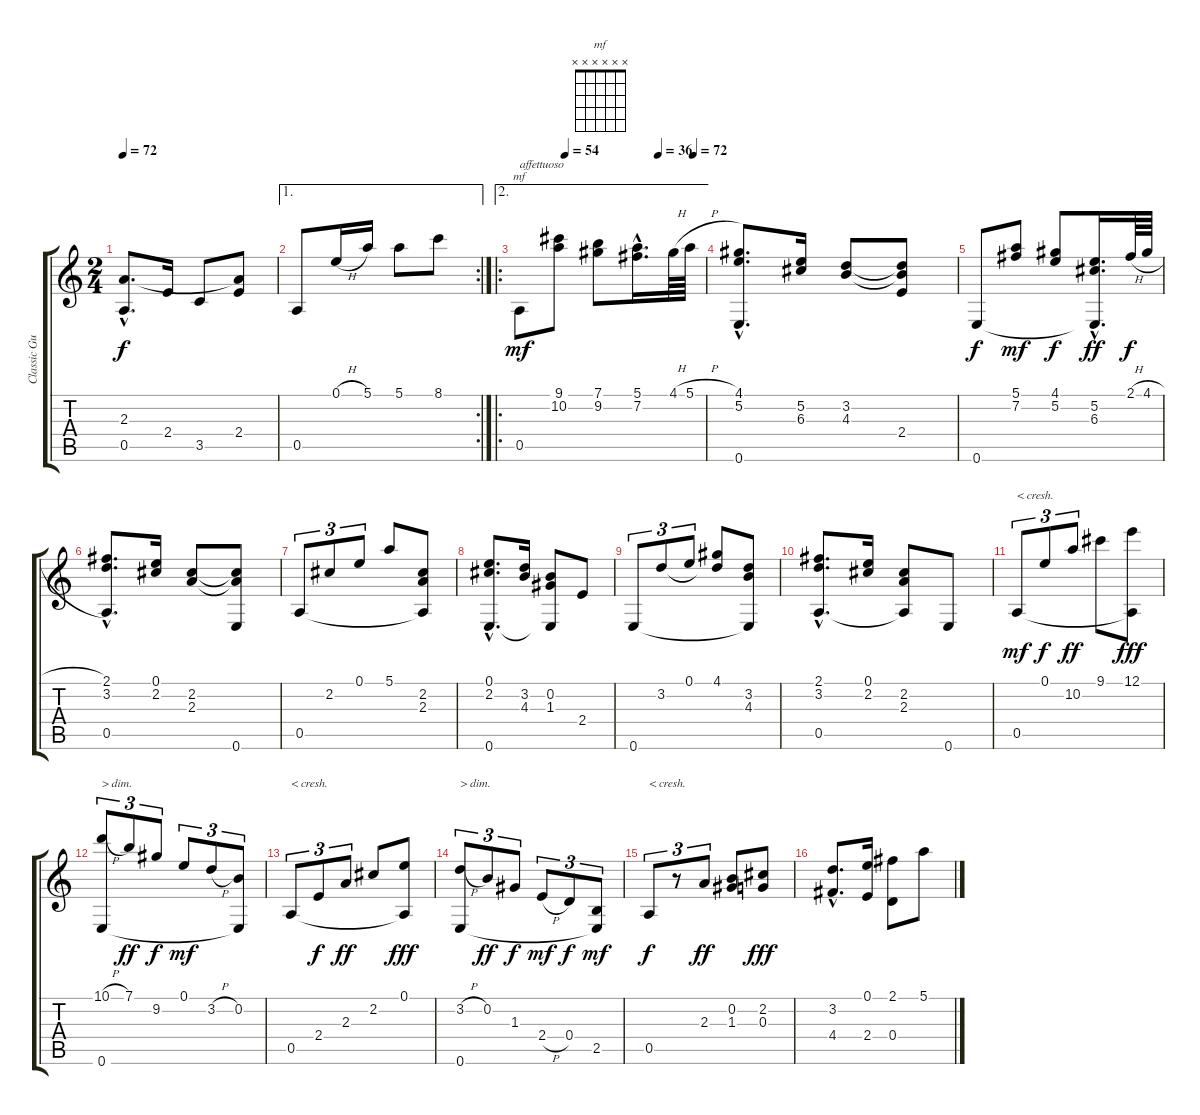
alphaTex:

\track ("Classic Guitar" "Classic Gu") {instrument acousticguitarnylon}
\staff {score tabs}
\tuning (E4 B3 G3 D3 A2 E2) {hide}
\chord ("mf" x x x x x x)
\ts (2 4)
\tempo 72
\clef g2
\ks aminor
(2.3{hac} 0.5{hac}).8{d dy f} 2.4.16 3.5.8 (2.3{t} 2.4).8 |
\ae 1
\rc 2
0.5.8 0.1{h}.16 5.1.16 5.1.8 8.1.8 |
\ae 2
\ro
\tempo (54 0.25)
\tempo (36 0.75)
\tempo (72 0.9375)
0.5.8{ch "mf" txt "affettuoso" dy mf} (9.1 10.2).8 (7.1 9.2).8 (5.1{hac} 7.2{hac}).16{d} 4.1{h}.64 5.1{h}.64 |
(4.1{hac} 5.2{hac} 0.6{hac}).8{d} (5.2 6.3).16 (3.2 4.3).8 (3.2{t} 4.3{t} 2.4).8 |
0.6.8{dy f} (5.1 7.2).8{dy mf} (4.1 5.2).8{dy f} (5.2{hac} 6.3{hac} 0.6{hac t}).16{d dy ff} 2.1{h}.64{dy f} 4.1{h}.64 |
(2.1{hac} 3.2{hac} 0.5{hac}).8{d} (0.1 2.2).16 (2.2 2.3).8 (2.2{t} 2.3{t} 0.6).8 |
0.5.8{tu (3 2)} 2.2.8{tu (3 2)} 0.1.8{tu (3 2)} 5.1.8 (2.2 2.3 0.5{t}).8 |
(0.1{hac} 2.2{hac} 0.6{hac}).8{d} (3.2 4.3).16 (0.2 1.3 0.6{t}).8 2.4.8 |
0.6.8{tu (3 2)} 3.2.8{tu (3 2)} 0.1.8{tu (3 2)} (4.1 3.2{t}).8 (3.2 4.3 0.6{t}).8 |
(2.1{hac} 3.2{hac} 0.5{hac}).8{d} (0.1 2.2).16 (2.2 2.3 0.5{t}).8 0.6.8 |
0.5.8{tu (3 2) txt "< cresh." dy mf} 0.1.8{tu (3 2) dy f} 10.2.8{tu (3 2) dy ff} 9.1.8 (12.1 0.5{t}).8{dy fff} |
(10.1{h} 0.6).8{tu (3 2) txt "> dim."} 7.1.8{tu (3 2) dy ff} 9.2.8{tu (3 2) dy f} 0.1.8{tu (3 2) dy mf} 3.2{h}.8{tu (3 2)} (0.2 0.6{t}).8{tu (3 2)} |
0.5.8{tu (3 2) txt "< cresh."} 2.4.8{tu (3 2) dy f} 2.3.8{tu (3 2) dy ff} 2.2.8 (0.1 0.5{t}).8{dy fff} |
(3.2{h} 0.6).8{tu (3 2) txt "> dim."} 0.2.8{tu (3 2) dy ff} 1.3.8{tu (3 2) dy f} 2.4{h}.8{tu (3 2) dy mf} 0.4.8{tu (3 2) dy f} (2.5 0.6{t}).8{tu (3 2) dy mf} |
0.5.8{tu (3 2) txt "< cresh." dy f} r.8{tu (3 2)} 2.3.8{tu (3 2) dy ff} (0.2 1.3).8 (2.2 0.3).8{dy fff} |
(3.2{hac} 4.4{hac}).8{d} (0.1 2.4).16 (2.1 0.4).8 5.1.8
